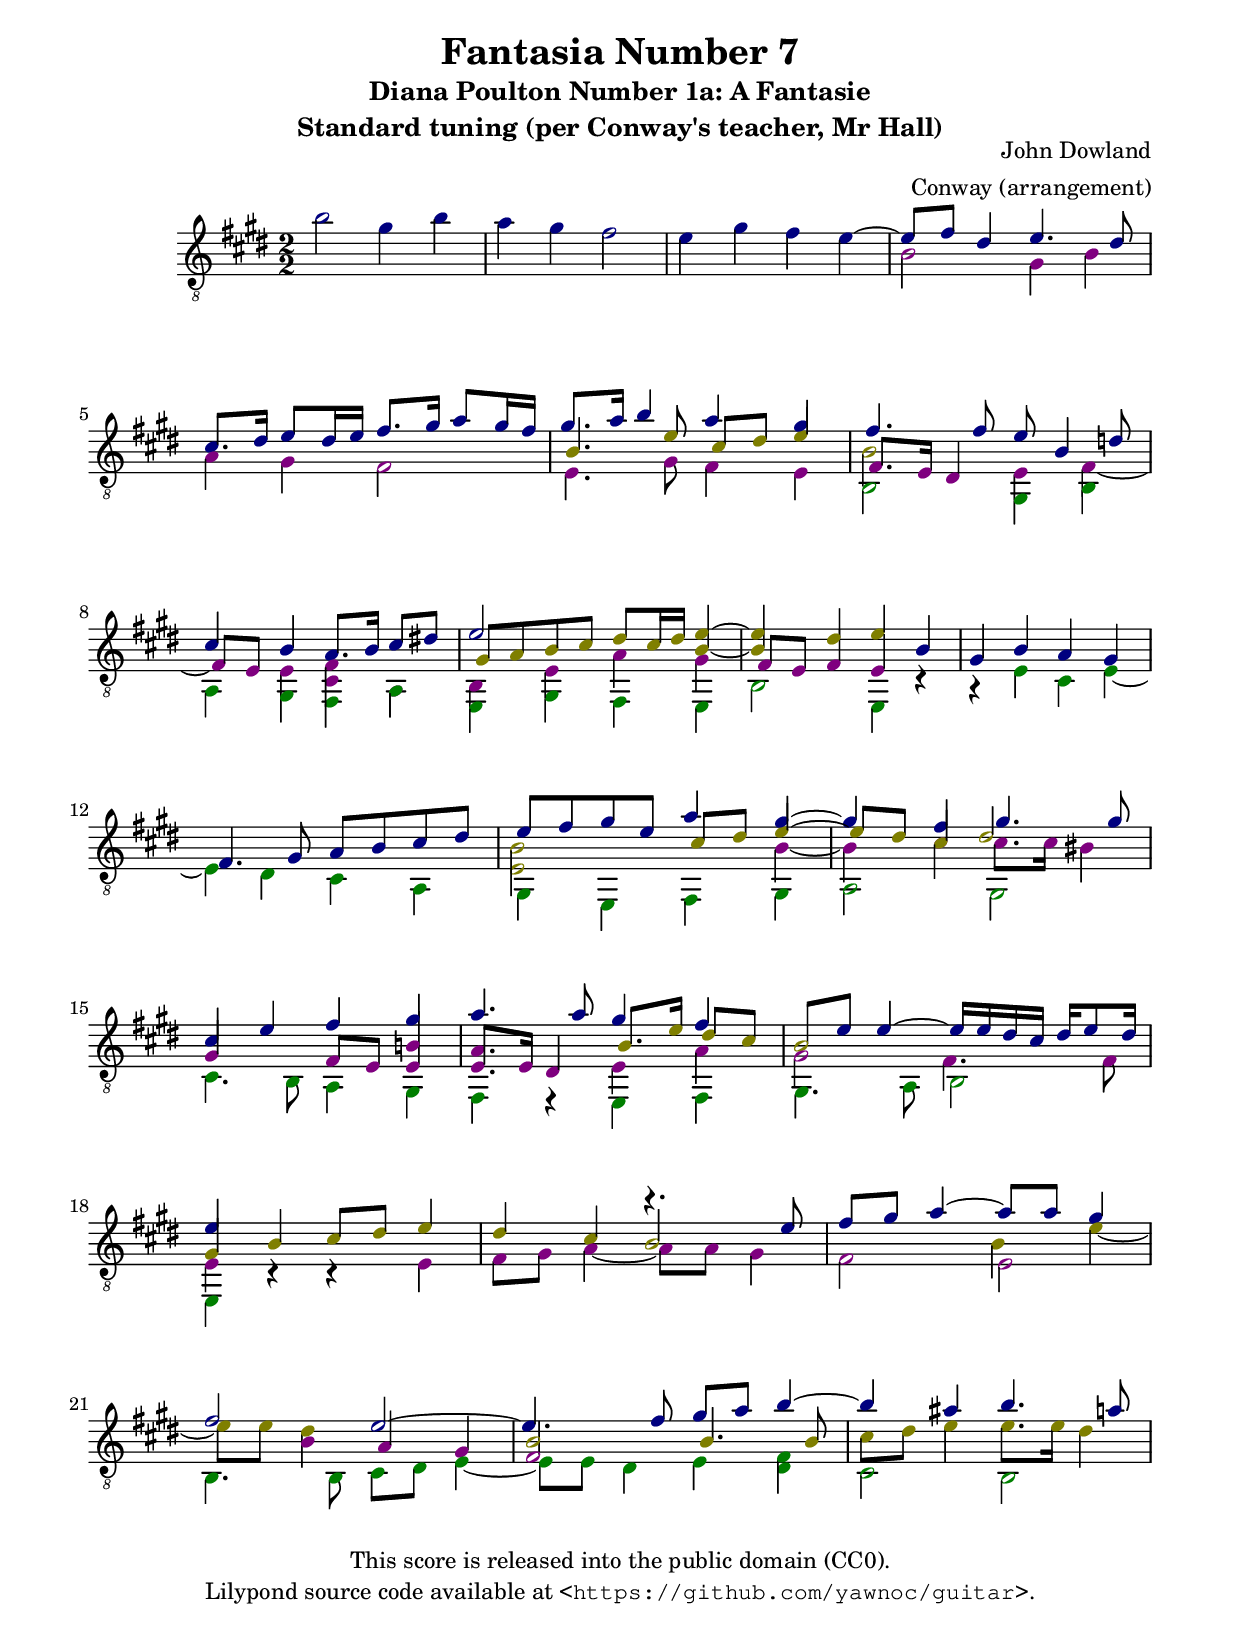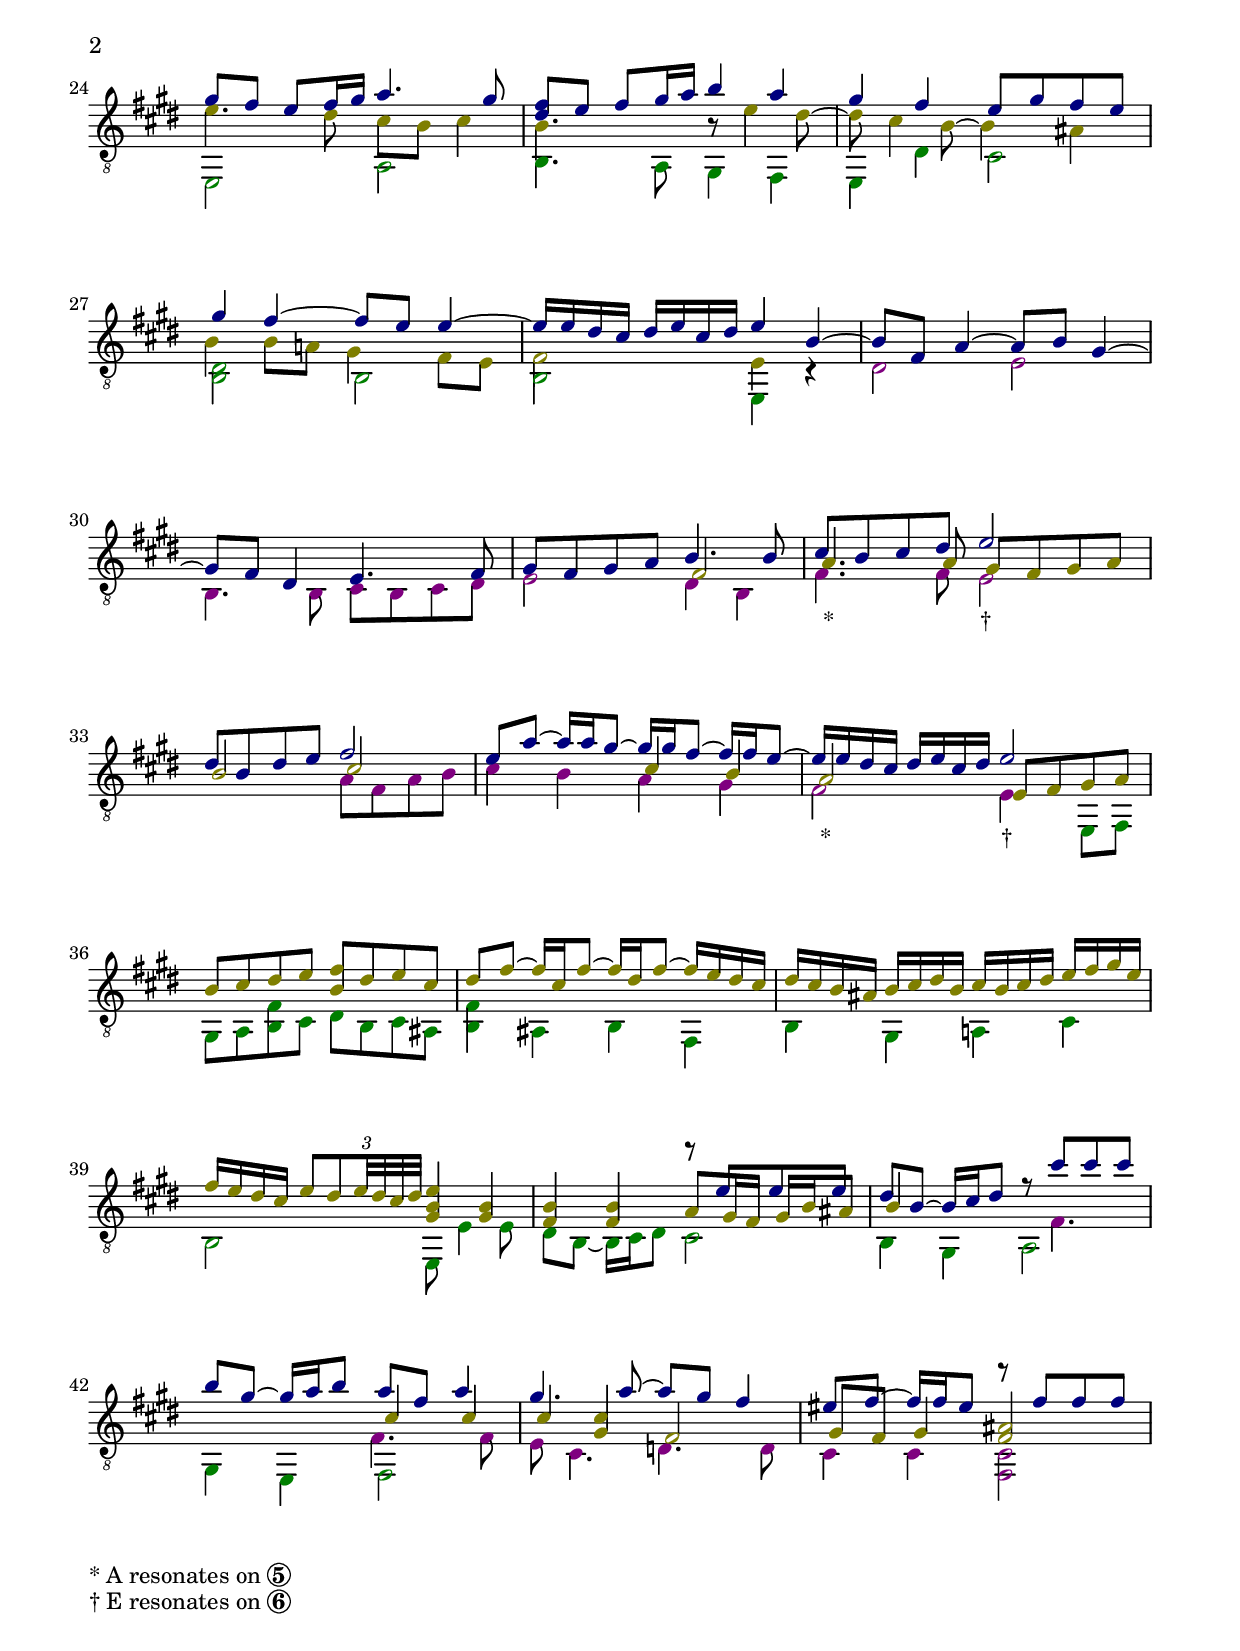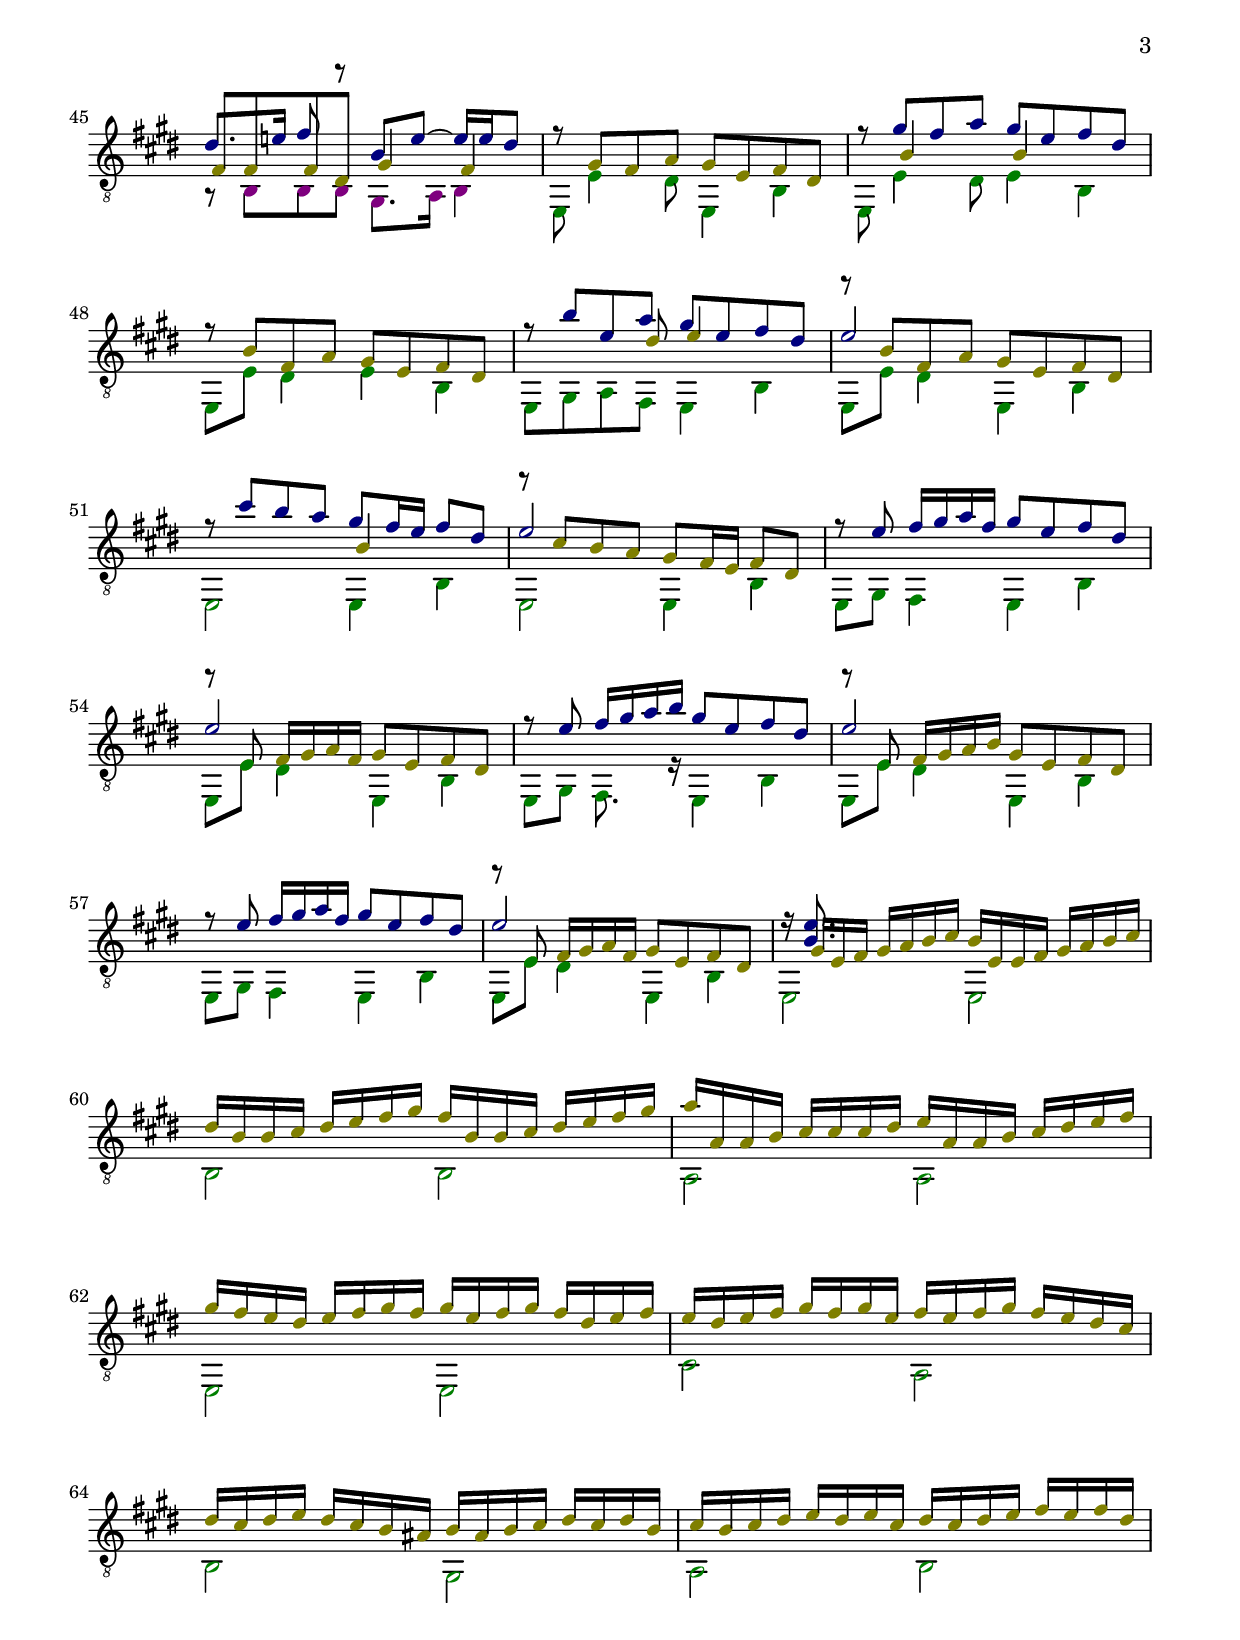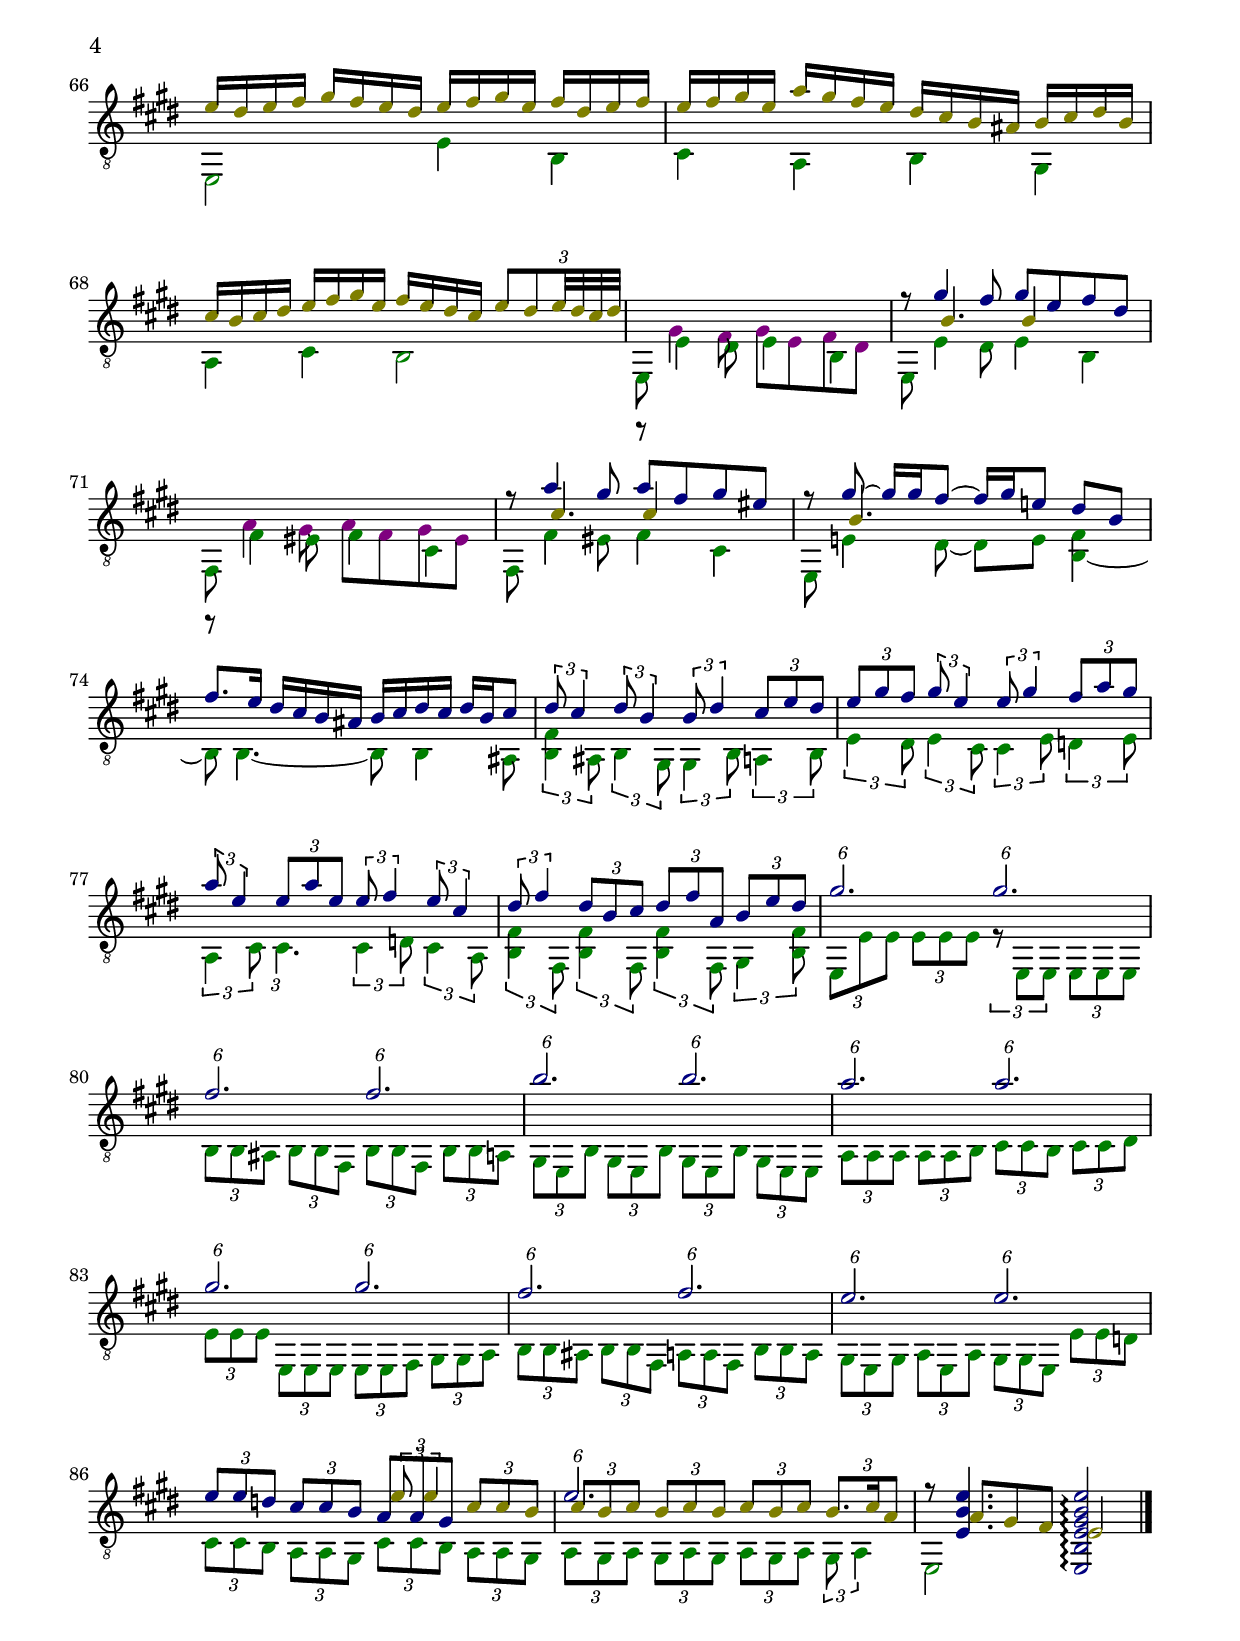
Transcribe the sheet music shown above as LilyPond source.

\version "2.18.2"


%%%%%%%%%%%%%%%%%%%%%%%%%%%%%%%%%%%%%%%%%%%%%%%%%%%%%%%%%%%%%%%%
% General
%%%%%%%%%%%%%%%%%%%%%%%%%%%%%%%%%%%%%%%%%%%%%%%%%%%%%%%%%%%%%%%%

\paper {
  top-margin = 1.5\cm
  left-margin = 1.5\cm
  right-margin = 1.5\cm
  bottom-margin = 1.5\cm
  ragged-last-bottom = ##f
  footnote-separator-markup = \markup { \vspace #1.5 }
}

globalSettings = {
  \accidentalStyle modern
  \compressFullBarRests
  \mergeDifferentlyHeadedOn
  \mergeDifferentlyDottedOn
  \numericTimeSignature
  \pointAndClickOff
  \override TextScript.extra-offset = #'(0 . 0.7)
  \override Score.FootnoteItem.annotation-line = ##f
}

origin-url = "https://github.com/yawnoc/guitar"

\header {
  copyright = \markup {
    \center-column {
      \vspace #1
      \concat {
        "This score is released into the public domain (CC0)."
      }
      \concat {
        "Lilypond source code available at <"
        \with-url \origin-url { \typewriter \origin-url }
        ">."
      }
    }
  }
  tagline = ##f
}

triplet = #(define-music-function
  (parser location music) (ly:music?)
  #{
    \tuplet 3/2 { $music }
  #}
)

tripletDuple = #(define-music-function
  (parser location music) (ly:music?)
  #{
    \tuplet 6/4 { $music }
  #}
)

overrideBeamedStemLengths = #(define-scheme-function
  (parser location lengths) (list?)
  #{
    \override Stem.details.beamed-lengths = $lengths
  #}
)
revertBeamedStemLengths = { \revert Stem.details.beamed-lengths }

overrideBeamVerticalPositions = #(define-scheme-function
  (parser location positions) (pair?)
  #{
    \override Beam.positions = $positions
  #}
)

%%%%%%%%%%%%%%%%%%%%%%%%%%%%%%%%%%%%%%%%%%%%%%%%%%%%%%%%%%%%%%%%
% Semantic bar lines
%%%%%%%%%%%%%%%%%%%%%%%%%%%%%%%%%%%%%%%%%%%%%%%%%%%%%%%%%%%%%%%%

barLineGoto = { \bar "||" }
barLineKeyChange = { \bar "||" }
barLineEnd = { \bar "|." }

%%%%%%%%%%%%%%%%%%%%%%%%%%%%%%%%%%%%%%%%%%%%%%%%%%%%%%%%%%%%%%%%
% Guitar notation
%%%%%%%%%%%%%%%%%%%%%%%%%%%%%%%%%%%%%%%%%%%%%%%%%%%%%%%%%%%%%%%%

stringNumbersAbove = { \set stringNumberOrientations = #'(up) }
stringNumbersBelow = { \set stringNumberOrientations = #'(down) }

fingeringAbove = { \set fingeringOrientations = #'(up) }
fingeringBelow = { \set fingeringOrientations = #'(down) }
fingeringAleft = { \set fingeringOrientations = #'(left) }
fingeringAright = { \set fingeringOrientations = #'(right) }

startGraceMusic = {
  <>(
  \override Fingering.font-size = -6
}
stopGraceMusic = {
  \revert Fingering.font-size
  <>)
}

overrideHorizontalShift = #(define-scheme-function
  (parser location distance) (number?)
  #{
    \override NoteColumn.force-hshift = $distance
  #}
)
revertHorizontalShift = { \revert NoteColumn.force-hshift }

barreSpan = #(define-music-function
  (parser location label offsetPair music)
  (string? (pair? (cons 0 0)) ly:music?)
  (let
    (
      (elements (extract-named-music music '(NoteEvent EventChord)))
    )
    (if
      (pair? elements)
      (let
        (
          (first-element (first elements))
          (last-element (last elements))
        )
        (set!
          (ly:music-property first-element 'articulations)
          (cons
            (make-music 'TextSpanEvent 'span-direction -1)
            (ly:music-property first-element 'articulations)
          )
        )
        (set!
          (ly:music-property last-element 'articulations)
          (cons
            (make-music 'TextSpanEvent 'span-direction 1)
            (ly:music-property last-element 'articulations)
          )
        )
      )
    )
  )
  #{
    \once \override TextSpanner.font-shape = #'upright
    \once \override TextSpanner.style = #'line
    \once \override TextSpanner.extra-offset = #offsetPair
    \once \override TextSpanner.bound-details = #`(
      (left
        (text . ,#{ \markup { \raise #-0.7 { #label \hspace #0.7 }} #})
        (Y . 0)
        (padding . -0.8)
        (attach-dir . -2)
      )
      (right
        (text . ,#{ \markup { \draw-line #'(0 . -1.3) } #}) ;; draw hook
        (Y . 0)
        (padding . -0.5)
        (attach-dir . 2)
      )
    )
    \once \override TextSpanner #'after-line-breaking = #(lambda (grob)
      (let*
        (
          (originalGrob (ly:grob-original grob))
          (splitGrobs (ly:spanner-broken-into originalGrob))
        )
        (if
          (and
            (>= (length splitGrobs) 2)
            (not (eq? (car (last-pair splitGrobs)) grob))
          )
          (begin
            (ly:grob-set-nested-property! grob
              '(bound-details right text)
              #{ \markup { \draw-line #'(0 . 0) } #} ;; suppress draw hook
            )
            (ly:grob-set-property! grob
              'extra-offset
              (cons
                (car offsetPair)
                (+ (cdr offsetPair) 0.7) ;; correction for suppressed hook
              )
            )
            (ly:grob-set-nested-property! grob
              '(bound-details right padding)
              #'-3 ;; increase spanner length
            )
          )
        )
      )
    )
    $music
  #}
)

barre = #(define-scheme-function
  (parser location label) (string?)
  #{
    \markup {
      \center-align {
        \hspace #0.7
        $label
      }
    }
  #}
)

nudgeNextBarre = #(define-scheme-function
  (parser location distance) (number?)
  #{
    \once \override TextScript.X-offset = $distance
  #}
)

position = #(define-scheme-function
  (parser location label) (string?)
  #{
    \markup {
      \center-align {
        \hspace #0.5
        $label
      }
    }
  #}
)

#(define-markup-command
  (markupString layout properties stringNumber) (markup?)
  (interpret-markup layout properties
    #{
      \markup \circle { \bold #stringNumber }
    #}
  )
)

#(define-markup-command
  (resonatesOn layout properties note stringNumber) (markup? markup?)
  (interpret-markup layout properties
    #{
      \markup { #note "resonates on" \markupString #stringNumber }
    #}
  )
)

%%%%%%%%%%%%%%%%%%%%%%%%%%%%%%%%%%%%%%%%%%%%%%%%%%%%%%%%%%%%%%%%
% Goto statements
%%%%%%%%%%%%%%%%%%%%%%%%%%%%%%%%%%%%%%%%%%%%%%%%%%%%%%%%%%%%%%%%

overrideGotoVisibility = {
  \once \override Score.RehearsalMark #'break-visibility = #'#(#t #t #f)
}

makeGotoMark = #(define-scheme-function
  (parser location label) (string?)
  #{
    \mark \markup { \small \italic $label }
  #}
)

simultaneousMarkSeparator = {
  \cadenzaOn
    s1073741824 % stupid, but works
  \cadenzaOff
}

coda = {
  \overrideGotoVisibility
  \mark \markup { \musicglyph #"scripts.coda" }
}

fine = {
  \overrideGotoVisibility
  \makeGotoMark Fine
}

dcAlCoda = {
  \overrideGotoVisibility
  \makeGotoMark "D.C. al Coda"
}

dcAlFine = {
  \overrideGotoVisibility
  \makeGotoMark "D.C. al Fine"
}

toCoda = {
  \overrideGotoVisibility
  \makeGotoMark "to Coda"
}



\header {
  title = "Fantasia Number 7"
  subtitle = \markup {
    \center-column {
      "Diana Poulton Number 1a: A Fantasie"
      "Standard tuning (per Conway's teacher, Mr Hall)"
    }
  }
  composer = "John Dowland"
  arranger = "Conway (arrangement)"
}


initialSignatures = {
  \clef "treble_8"
  \key e \major
  \time 2/2
  \set Timing.beamExceptions = #'()
  \set Timing.baseMoment = #(ly:make-moment 1/4)
  \set Timing.beatStructure = #'(1 1 1 1)
  \set Timing.beamExceptions = #'(
    (
      end
        .
      (
        ((1 . 8) . (4 4)) ;; quavers by fours
        ((1 . 12) . (3 3 3 3)) ;; anything shorter by beat
      )
    )
  )
}


highVoiceMusic = {
  
  \override NoteHead.color = #darkblue
  
  % Main theme high
  \barNumberCheck #1
  \relative c'' {
    \stemDown
    b2 gis4 b |
    a gis fis2 |
    e4 gis fis e~ |
    \stemUp
    e8 fis dis4 e4. dis8 |
    cis8. dis16 e8 dis16 e fis8. gis16 a8 gis16 fis |
    gis8. a16 b4 a gis |
    \once \overrideHorizontalShift #0.3 fis4. fis8 e8 b4 d8 |
    cis4 b a8. b16 cis8 dis |
    e2 s2 |
    s2 s4
  }
  
  % Main theme low
  \barNumberCheck #10
  \relative c' {
    b4 |
    gis b a gis |
    fis4. gis8 a b cis dis |
    e fis gis e a4 gis~ |
    gis
      \shiftOn
        \once \overrideHorizontalShift #0
        fis
      \shiftOff
      \once \overrideHorizontalShift #0.45 gis4. gis8 |
    cis,4 e fis gis |
    a4. a8 gis4 fis |
    \once \hide NoteHead b,8 e e4~ e16 e dis cis dis16 e8 dis16 |
    e4
  }
  
  % Tee-tee taa high
  \barNumberCheck #18
  \relative c'' {
    s4 s2 |
    s2 c4.\rest e,8 |
    fis8 gis a4~ a8 a gis4 |
    fis2 e2~ |
    \once \overrideHorizontalShift #-0.25 e4. fis8 gis8 a b4~ |
    b ais b4. a8 |
    gis8 fis e8 fis16 gis a4. gis8 |
    <fis dis>8 e fis8 gis16 a b4 a |
    gis fis e8 gis fis e |
    gis4 fis~ fis8 e e4~ |
    e16 e dis cis dis e cis dis e4
  }
  
  % Tee-tee taa low
  \barNumberCheck #28
  \relative c' {
    b4~ |
    b8 fis a4~ a8 b gis4~ |
    gis8 fis dis4 e4. fis8 |
    gis fis gis a b4. b8 |
    cis b cis dis e2 |
    dis8 b dis e fis2 |
    e8 a~ a16 a gis8~ gis16 gis fis8~ fis16 fis e8~ |
    e16 e dis cis dis e cis dis e2 |
  }
  
  % Ascending scale
  \barNumberCheck #36
  {
    s1 * 3 |
    s2
  }
  
  % Tee-tee-tee
  \barNumberCheck #39
  \relative c' {
    s2 |
    s2 r8 e e e |
    dis b~ b16 cis dis8 r8 cis' cis cis |
    b8 gis~ gis16 a b8 a8 fis a4 |
    gis4. a8~ a gis fis4 |
    eis8 fis~ fis16 fis eis8 r8 fis fis fis |
    dis8. e16 fis8 r b,8 e~ e16 e dis8 |
  }
  
  % Majestic theme
  \barNumberCheck #46
  \relative c'' {
    s1 |
    r8 gis fis a gis e fis dis |
    s1 |
    r8 b' e, a gis e fis dis |
    e2 s2 |
    r8 cis' b a gis8 fis16 e fis8 dis |
    e2 s2 |
    r8 e fis16 gis a fis gis8 e fis dis |
    e2 s2 |
    r8 e fis16 gis a b gis8 e fis dis |
    e2 s2 |
    r8 e fis16 gis a fis gis8 e fis dis |
    e2 s2 |
  }
  
  % Scale runs
  \barNumberCheck #59
  \relative c' {
    r16 <e b>8. s4 s2 |
    s1 * 9 |
  }
  
  % Majestic interlude
  \barNumberCheck #69
  \relative c'' {
    s1 |
    r8 gis4 fis8 gis e fis dis |
    s1 |
    r8 a'4 gis8 a fis gis eis |
    r8 gis~ gis16 gis fis8~ fis16 gis e8 dis b |
    fis'8. e16 dis cis b ais
      b16 cis dis cis dis b cis8 |
  }
  
  % Triple runs
  \barNumberCheck #75
  \relative c' {
    \triplet { dis8 cis4 } \triplet { dis8 b4 }
      \triplet { b8 dis4 } \triplet { cis8 e dis } |
    \triplet { e8 gis fis } \triplet { gis8 e4 }
      \triplet { e8 gis4 } \triplet { fis8 a gis } |
    \triplet { a8 e4 } \triplet { e8 a e }
      \triplet { e8 fis4 } \triplet { e8 cis4 } |
    \triplet { dis8 fis4 } \triplet { dis8 b cis }
      \triplet { dis8 fis a, } \triplet { b e dis } |
    \tripletDuple { gis2. } \tripletDuple { gis } |
    \tripletDuple { fis } \tripletDuple { fis } |
    \tripletDuple { b } \tripletDuple { b } |
    \tripletDuple { a } \tripletDuple { a } |
    \tripletDuple { gis } \tripletDuple { gis } |
    \tripletDuple { fis } \tripletDuple { fis } |
    \tripletDuple { e } \tripletDuple { e } |
    \triplet { e8 e d } \triplet { cis cis b }
      \triplet { a a gis } s4 |
    \tripletDuple { e'2. } s2 |
  }
  
  % Finishing chords
  \barNumberCheck #88
  \relative c {
    r8 <e b' e>4.
      <e, b' e gis b e>2 \arpeggio
      \barLineEnd
  }
  
}


lowVoiceMusic = {
  
  \override NoteHead.color = #darkgreen
  
  % Main theme high
  \barNumberCheck #1
  \relative c {
    s1 * 6 |
    b2 gis4 b |
    a gis fis a |
    e gis fis e |
    b'2 e,4
  }
  
  % Main theme low
  \barNumberCheck #10
  \relative c {
    r4 |
    r4 e cis e~ |
    e dis cis a |
    gis e fis gis |
    a2 gis |
    cis4. b8 a4 gis |
    fis r e fis |
    gis4. a8 b2 |
    e,4
  }
  
  % Tee-tee taa high
  \barNumberCheck #18
  \relative c {
    s4 s4 s4 |
    s1 * 2 |
    b4. b8 cis8 dis e4~ |
    \once \overrideHorizontalShift #1 e8 e dis4 e4 <dis fis> |
    cis2 b |
    e, a |
    b4. a8 gis4 fis |
    e dis' cis2 |
    <b dis> b |
    b e,4
  }
  
  % Tee-tee taa low
  \barNumberCheck #28
  \relative c {
    r4 |
    s1 * 6 |
    s2
  }
  
  % Ascending scale
  \barNumberCheck #35
  \relative c, {
    s4 e8 fis |
    gis a <b fis'> cis dis b cis ais |
    <b fis'>4 ais b fis |
    b gis a cis |
    b2
  }
  
  % Tee-tee-tee
  \barNumberCheck #39
  \relative c, {
    e8 e'4 e8 |
    dis8 b~ b16 cis dis8 cis2 |
    b4 gis a2 |
    gis4 e fis2 |
    s1 * 3 |
  }
  
  % Majestic theme
  \barNumberCheck #46
  \relative c, {
    e8 e'4 dis8 e,4 b' |
    e,8 e'4 dis8 e4 b |
    e,8 e' dis4 e b |
    e,8 gis a fis e4 b' |
    e,8 e' dis4 e, b' |
    e,2 e4 b' |
    e,2 e4 b' |
    e,8 gis fis4 e b' |
    e,8 e' dis4 e, b' |
    e,8[ gis] fis8. r16 e4 b' |
    e,8 e' dis4 e, b' |
    e,8 gis fis4 e b' |
    e,8 e' dis4 e, b' |
  }
  
  % Scale runs
  \barNumberCheck #59
  \relative c, {
    e2 e |
    b' b |
    a a |
    e e |
    cis' a |
    b gis |
    a b |
    e, e'4 b |
    cis a b gis |
    a cis b2 |
  }
  
  % Majestic interlude
  \barNumberCheck #69
  \relative c, {
    e8 e'4 dis8 e4 b |
    e,8 e'4 dis8 e4 b |
    fis8 fis'4 eis8 fis4 cis |
    fis,8 fis'4 eis8 fis4 cis |
    e,8 e'4 dis8~ dis e <b~ fis'>4 |
    b8 b4.~ b8 b4 ais8 |
  }
  
  % Triple runs
  \barNumberCheck #75
  \relative c {
    \triplet { <b fis'>4 ais8 } \triplet { b4 gis8 }
      \triplet { gis4 b8 } \triplet { a4 b8 } |
    \triplet { e4 dis8 } \triplet { e4 cis8 }
      \triplet { cis4 e8 } \triplet { d4 e8 } |
    \triplet { a,4 cis8 } \triplet { cis4. }
      \triplet { cis4 d8 } \triplet { cis4 a8 } |
    \triplet { <b fis'>4 fis8 } \triplet { <b fis'>4 fis8 }
      \triplet { <b fis'>4 fis8 } \triplet { gis4 <b fis'>8 } |
    \triplet { e,8 e' e } \triplet { e e e }
      \triplet { r e, e } \triplet { e e e } |
    \triplet { b' b ais } \triplet { b b fis }
      \triplet { b b fis } \triplet { b b a } |
    \triplet { gis e b' } \triplet { gis e b' }
      \triplet { gis e b' } \triplet { gis e e } |
    \triplet { a a a } \triplet { a a b }
      \triplet { cis cis b } \triplet { cis cis dis } |
    \triplet { e e e } \triplet { e, e e }
      \triplet { e e fis } \triplet { gis gis a } |
    \triplet { b b ais } \triplet { b b fis }
      \triplet { a a fis } \triplet { b b a } |
    \triplet { gis e gis } \triplet { a e a }
      \triplet { gis gis e } \triplet { e' e d } |
    \triplet { cis cis b } \triplet { a a gis }
      \triplet { cis cis b } \triplet { a a gis } |
    \triplet { a gis a } \triplet { gis a gis }
      \triplet { a gis a } \triplet { gis8 a4 } |
  }
  
  % Finishing chords
  \barNumberCheck #88
  \relative c, {
    e2 s2 |
  }
  
}


upperMiddleVoiceMusic = {
  
  \override NoteHead.color = #darkyellow
  
  % Main theme high
  \barNumberCheck #1
  \relative c' {
    s1 * 5 |
    \once \overrideHorizontalShift #0.4 b4. e8
      cis8 dis
      \once \overrideHorizontalShift #0 e4 |
    \stemDown
    \once \overrideHorizontalShift #0 b2 s2 |
    \stemUp
    s1 |
    gis8 a b cis dis8 cis16 \shiftOff dis <e~ b_~>4 |
    <e b> dis e
    \shiftOn
  }
  
  % Main theme low
  \barNumberCheck #10
  \relative c' {
    s4 |
    s1 * 2 |
    \stemDown
    <b e,>2
    \stemUp
      cis8 dis \once \overrideHorizontalShift #0 e4~ |
    e8 dis
      \shiftOff cis4 \shiftOn
      \once \overrideHorizontalShift #-0.75 dis2 |
    s1 |
    s2 \stemUp b8. e16 dis8 cis |
      \once \overrideHorizontalShift #-0.07
      \once \hide Stem
        b2
      s2 |
    \once \overrideHorizontalShift #0 gis4
  }
  
  % Tee-tee taa high
  \barNumberCheck #18
  \relative c' {
    b4 cis8 dis e4 |
    dis4 cis b2 |
    \stemDown
    s2 b4 e_~ |
    \once \overrideHorizontalShift #0.9 e8 e
      \once \overrideHorizontalShift #0 dis4 s2 |
    \once \overrideHorizontalShift #0
    \once \hide Stem
      b2
    \stemUp
      b4. b8 |
    \stemDown
    \overrideHorizontalShift #0
    cis8 dis e4 e8. e16 dis4 |
    e4. dis8 cis8 b cis4 |
    b4. s8 b8\rest e4 dis8~ |
    dis8 cis4 b8~
    \revertHorizontalShift
      b4 ais |
    b4 b8 a gis4 fis8 e |
    \overrideHorizontalShift #0
    fis2 e4
    \revertHorizontalShift
    \stemUp
  }
  
  % Tee-tee taa low
  \barNumberCheck #28
  \relative c {
    s4 |
    s1 * 2 |
    s2 fis2 |
    \footnote "*" #'(0 . -4) \markup { "*" \resonatesOn A 5 }
    a4. a8 gis fis gis a |
    b2 cis |
    s2 cis4 b |
    \footnote "*" #'(0 . -4) \markup { }
    a2
  }
  
  % Ascending scale
  \barNumberCheck #35
  \relative c {
    e8 fis gis a |
    b cis dis e <fis b,> dis e cis |
    dis fis~ fis16 cis fis8~ fis16 dis fis8~ fis16 e dis cis |
    dis cis b ais b cis dis b cis b cis dis e fis gis e |
    fis e dis cis \triplet { e8 dis e32 dis cis dis } <e b gis>4
  }
  
  % Tee-tee-tee
  \barNumberCheck #39
  \relative c' {
    <b gis>4 |
    <b fis> <b fis> a8 gis16 fis gis16 b ais8 |
    b4 s4 s2 |
    s2 cis4 cis |
    cis <cis gis> fis,2 |
    gis8 fis gis4 <ais fis>2 |
    fis8 fis fis dis gis4 fis |
  }
  
  % Majestic theme
  \barNumberCheck #46
  \relative c' {
    r8 gis fis a gis e fis dis |
    s8 b'4 s8 b4 s4 |
    r8 b8 fis a gis e fis dis |
    s4. dis'8 e4 s4 |
    r8 b8 fis a gis e fis dis |
    s2 b'4 s4 |
    r8 cis b a gis8 fis16 e fis8 dis |
    s1 |
    r8 e fis16 gis a fis gis8 e fis dis |
    s1 |
    r8 e fis16 gis a b gis8 e fis dis |
    s1 |
    r8 e fis16 gis a fis gis8 e fis dis |
  }
  
  % Scale runs
  \barNumberCheck #59
  \relative c' {
    s16 gis e fis gis a b cis
      b e, e fis gis a b cis |
    dis b b cis dis e fis gis
      fis b, b cis dis e fis gis |
    a a, a b cis cis cis dis
      e a, a b cis dis e fis |
    gis fis e dis e fis gis fis
      gis e fis gis fis dis e fis |
    e dis e fis gis fis gis e
      fis e fis gis fis e dis cis |
    dis cis dis e dis cis b ais
      b ais b cis dis cis dis b |
    cis b cis dis e dis e cis
      dis cis dis e fis e fis dis |
    e dis e fis gis fis e dis
      e fis gis e
      fis dis e fis |
    e fis gis e
      a gis fis e
      dis cis b ais
      b cis dis b |
    cis b cis dis
      e fis gis e
      fis e dis cis
      \triplet { e8 dis e32 dis cis dis } |
  }
  
  % Majestic interlude
  \barNumberCheck #69
  \relative c' {
    s1 |
    s8 b4. b4 s4 |
    s1 |
    s8 cis4. cis4 s4 |
    s8 b4. s2 |
    s1 |
  }
  
  % Triple runs
  \barNumberCheck #75
  \relative c' {
    s1 * 11 |
    s2 \triplet { e8 e4 } \triplet { cis8 cis b } |
    \triplet { cis b cis } \triplet { b cis b }
      \triplet { cis b cis } \triplet { b8. cis16 a8 } |
  }
  
  % Finishing chords
  \barNumberCheck #88
  \relative c' {
    s8 a gis fis e2 |
  }
  
}


lowerMiddleVoiceMusic = {
  
  \override NoteHead.color = #darkmagenta
  
  % Main theme high
  \barNumberCheck #1
  \relative c' {
    s1 * 3 |
    \shiftOff
    b2 gis4 b |
    a gis fis2 |
    \once \overrideHorizontalShift #0.3 e4. gis8 fis4 e |
    \shiftOn
    \stemUp
    \overrideBeamedStemLengths #'(3)
    fis8. e16 dis4 \stemDown
    \revertBeamedStemLengths
      \overrideHorizontalShift #0 e4 fis~ |
      \revertHorizontalShift
    \stemUp
    fis8 e \stemDown
      \overrideHorizontalShift #0 e4 <cis fis>4 a |
    b e a gis |
      \revertHorizontalShift
    \stemUp
    fis8 e
      \overrideHorizontalShift #0 fis4 e
      \revertHorizontalShift
    \stemDown
  }
  
  % Main theme low
  \barNumberCheck #10
  \relative c {
    s4 |
    s1 * 2 |
    s2 s4 \overrideHorizontalShift #0 b'4~ |
    b \revertHorizontalShift
      \shiftOff cis \shiftOn
      \overrideBeamedStemLengths #'(3)
      \once \overrideHorizontalShift #0.3
        cis8. cis16
      \revertBeamedStemLengths
      bis4 |
    \stemUp
    \once \overrideHorizontalShift #0 gis4 s4
      \once \overrideHorizontalShift #0 fis8 e
      \once \overrideHorizontalShift #0 <e b'>4 |
    \once \overrideHorizontalShift #0 <e a>8. e16 dis4
      \stemDown
      \overrideHorizontalShift #0 e4 a |
      \revertHorizontalShift
    \once \overrideHorizontalShift #-0.07 gis2 fis4. fis8 |
    \once \overrideHorizontalShift #0 e4
  }
  
  % Tee-tee taa high
  \barNumberCheck #18
  \relative c {
    \shiftOff
    r4 r e |
    fis8 gis a4~ a8 a gis4 |
    fis2 e |
    \shiftOn
    \stemUp
    s4
      \once \overrideHorizontalShift #0
      \once \hide Stem
        b'
      a gis |
    \once \overrideHorizontalShift #0 fis2 s2 |
    \stemDown
    s1 * 5 |
    s2 s4
  }
  
  % Tee-tee taa low
  \barNumberCheck #28
  \relative c {
    s4 |
    \shiftOff
    dis2 e |
    b4. b8 cis b cis dis |
    e2 dis4 b |
    fis'4. fis8
      \footnote "†" #'(0 . -2.5) \markup { "†" \resonatesOn E 6 }
      e2 |
    s2 a8 fis a b |
    cis4 b a gis |
    fis2
      \footnote "†" #'(0 . -2.5) \markup { }
      e4
    \shiftOn
  }
  
  % Ascending scale
  \barNumberCheck #35
  {
    s4 |
    s1 * 3 |
    s2
  }
  
  % Tee-tee-tee
  \barNumberCheck #39
  \relative c {
    s2 |
    s1 |
    s2 s8 fis4. |
    s2 fis4. fis8 |
    e8 cis4. d4. d8 |
    cis4 cis <cis fis,>2 |
    r8 b b b gis8. a16 b4 |
  }
  
  % Majestic theme
  \barNumberCheck #46
  {
    s1 * 13 |
  }
  
  % Scale runs
  \barNumberCheck #59
  {
    s1 * 10 |
  }
  
  % Majestic interlude
  \barNumberCheck #69
  \relative c' {
    r8 gis4 fis8 gis e fis dis |
    s1 |
    r8 a'4 gis8 a fis gis eis |
    s1 * 3 |
  }
  
}


allMusic = {
  \new Staff \with {
    midiInstrument = #"acoustic guitar (nylon)"
  }
  \globalSettings
  \initialSignatures
  <<
    << \highVoiceMusic >>
      \\
    << \lowVoiceMusic >>
      \\
    << \upperMiddleVoiceMusic >>
      \\
    << \lowerMiddleVoiceMusic >>
  >>
}


\score {
  \allMusic
}

\score {
  \allMusic
  \midi { }
}
